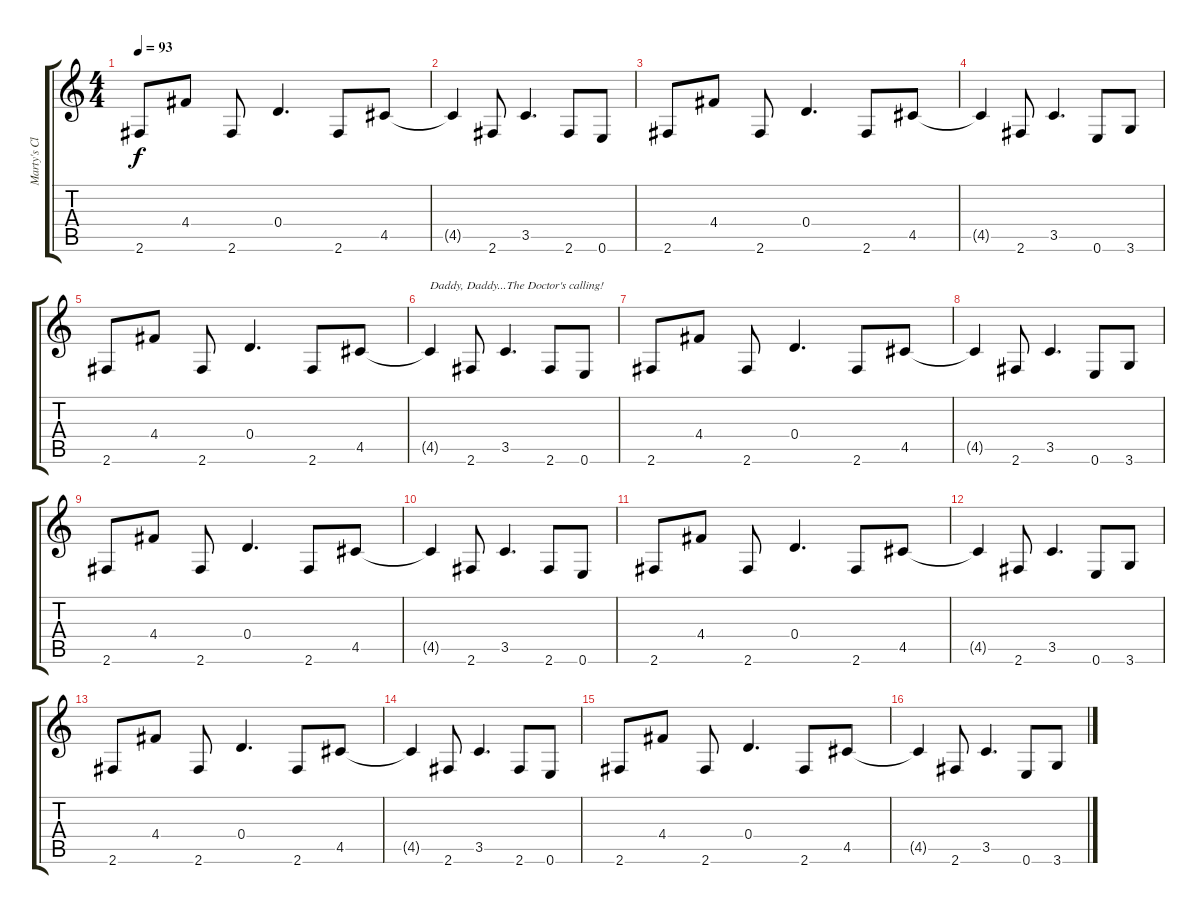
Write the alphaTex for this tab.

\track ("Marty's Clean" "Marty's Cl") {instrument electricguitarclean}
\staff {score tabs}
\tuning (E4 B3 G3 D3 A2 E2) {hide}
\ts (4 4)
\tempo 93
\clef g2
\ks c
2.6.8{dy f instrument electricguitarclean} 4.4.8 2.6.8 0.4.4{d} 2.6.8 4.5.8 |
4.5{t}.4 2.6.8 3.5.4{d} 2.6.8 0.6.8 |
2.6.8 4.4.8 2.6.8 0.4.4{d} 2.6.8 4.5.8 |
4.5{t}.4 2.6.8 3.5.4{d} 0.6.8 3.6.8 |
2.6.8 4.4.8 2.6.8 0.4.4{d} 2.6.8 4.5.8 |
4.5{t}.4{txt "Daddy, Daddy...The Doctor's calling!"} 2.6.8 3.5.4{d} 2.6.8 0.6.8 |
2.6.8 4.4.8 2.6.8 0.4.4{d} 2.6.8 4.5.8 |
4.5{t}.4 2.6.8 3.5.4{d} 0.6.8 3.6.8 |
2.6.8 4.4.8 2.6.8 0.4.4{d} 2.6.8 4.5.8 |
4.5{t}.4 2.6.8 3.5.4{d} 2.6.8 0.6.8 |
2.6.8 4.4.8 2.6.8 0.4.4{d} 2.6.8 4.5.8 |
4.5{t}.4 2.6.8 3.5.4{d} 0.6.8 3.6.8 |
2.6.8 4.4.8 2.6.8 0.4.4{d} 2.6.8 4.5.8 |
4.5{t}.4 2.6.8 3.5.4{d} 2.6.8 0.6.8 |
2.6.8 4.4.8 2.6.8 0.4.4{d} 2.6.8 4.5.8 |
4.5{t}.4 2.6.8 3.5.4{d} 0.6.8 3.6.8
